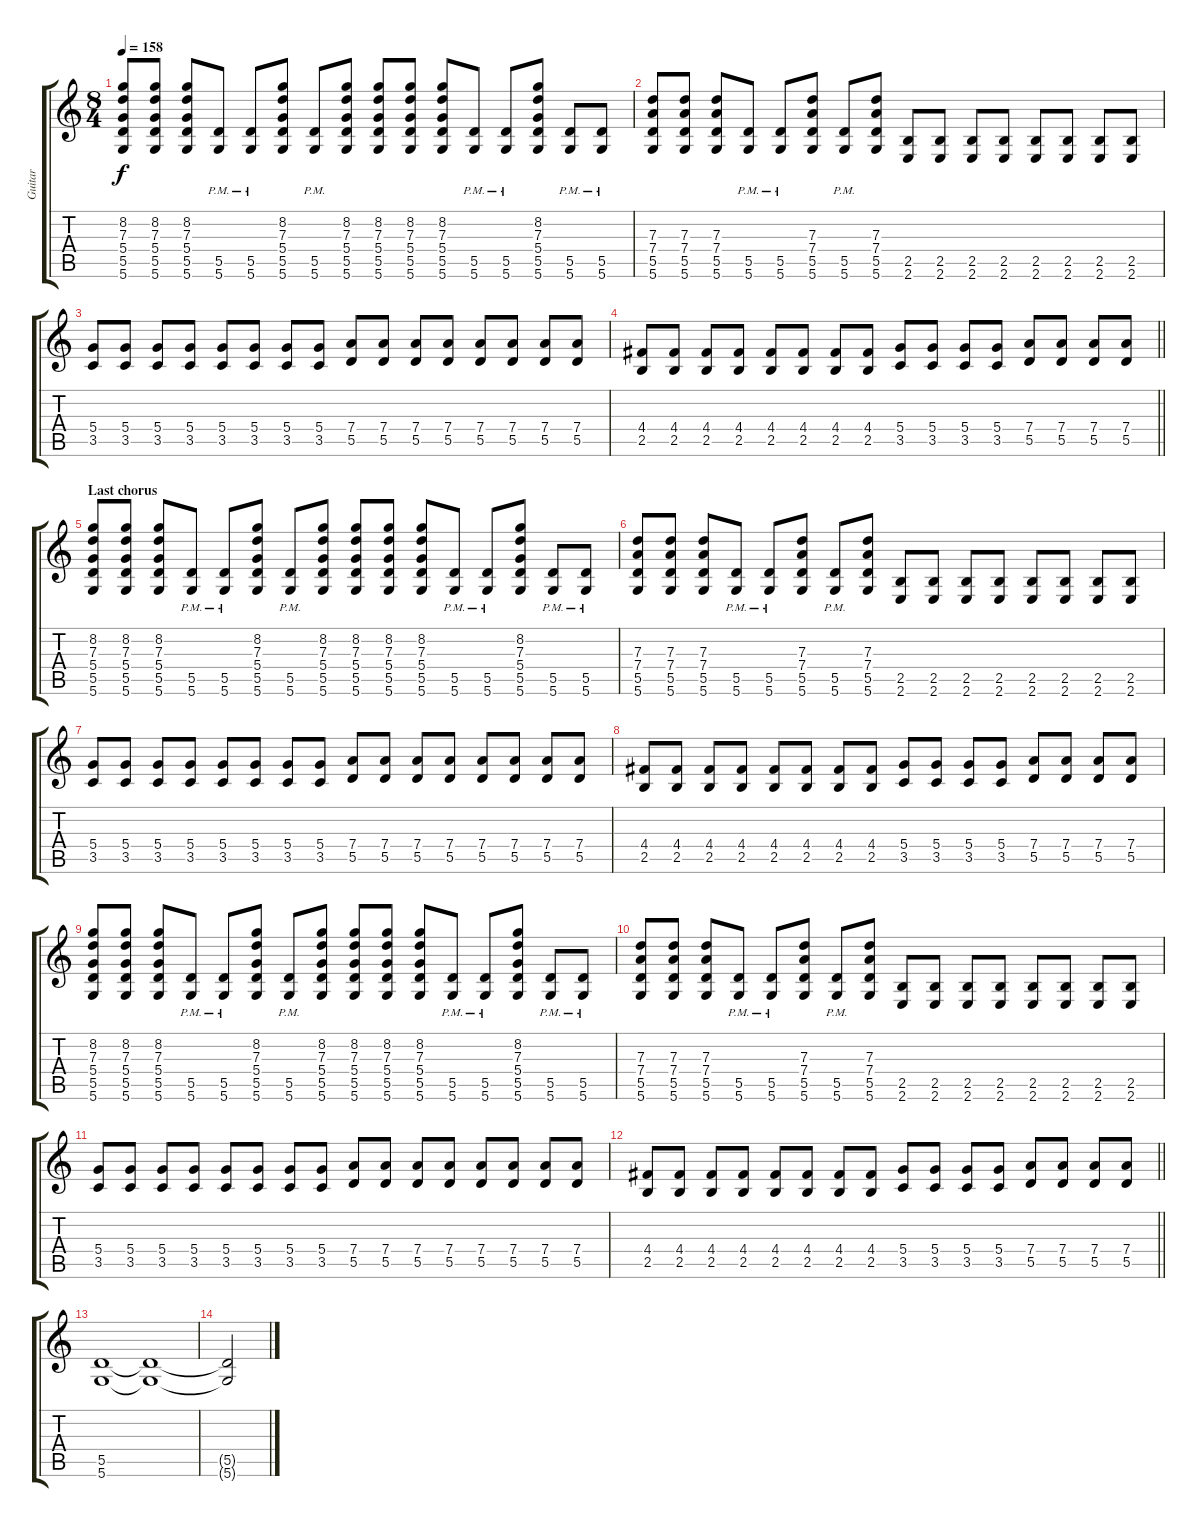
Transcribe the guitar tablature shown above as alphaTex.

\track ("Guitar" "Guitar") {instrument distortionguitar}
\staff {score tabs}
\tuning (E4 B3 G3 D3 A2 D2) {hide}
\ts (8 4)
\tempo 158
\clef g2
\ks c
(8.2 7.3 5.4 5.5 5.6).8{dy f} (8.2 7.3 5.4 5.5 5.6).8 (8.2 7.3 5.4 5.5 5.6).8 (5.5{pm} 5.6{pm}).8 (5.5{pm} 5.6{pm}).8 (8.2 7.3 5.4 5.5 5.6).8 (5.5{pm} 5.6{pm}).8 (8.2 7.3 5.4 5.5 5.6).8 (8.2 7.3 5.4 5.5 5.6).8 (8.2 7.3 5.4 5.5 5.6).8 (8.2 7.3 5.4 5.5 5.6).8 (5.5{pm} 5.6{pm}).8 (5.5{pm} 5.6{pm}).8 (8.2 7.3 5.4 5.5 5.6).8 (5.5{pm} 5.6{pm}).8 (5.5{pm} 5.6{pm}).8 |
(7.3 7.4 5.5 5.6).8 (7.3 7.4 5.5 5.6).8 (7.3 7.4 5.5 5.6).8 (5.5{pm} 5.6{pm}).8 (5.5{pm} 5.6{pm}).8 (7.3 7.4 5.5 5.6).8 (5.5{pm} 5.6{pm}).8 (7.3 7.4 5.5 5.6).8 (2.5 2.6).8 (2.5 2.6).8 (2.5 2.6).8 (2.5 2.6).8 (2.5 2.6).8 (2.5 2.6).8 (2.5 2.6).8 (2.5 2.6).8 |
(5.4 3.5).8 (5.4 3.5).8 (5.4 3.5).8 (5.4 3.5).8 (5.4 3.5).8 (5.4 3.5).8 (5.4 3.5).8 (5.4 3.5).8 (7.4 5.5).8 (7.4 5.5).8 (7.4 5.5).8 (7.4 5.5).8 (7.4 5.5).8 (7.4 5.5).8 (7.4 5.5).8 (7.4 5.5).8 |
\barLineRight lightlight
(4.4 2.5).8 (4.4 2.5).8 (4.4 2.5).8 (4.4 2.5).8 (4.4 2.5).8 (4.4 2.5).8 (4.4 2.5).8 (4.4 2.5).8 (5.4 3.5).8 (5.4 3.5).8 (5.4 3.5).8 (5.4 3.5).8 (7.4 5.5).8 (7.4 5.5).8 (7.4 5.5).8 (7.4 5.5).8 |
\section ("" "Last chorus")
(8.2 7.3 5.4 5.5 5.6).8 (8.2 7.3 5.4 5.5 5.6).8 (8.2 7.3 5.4 5.5 5.6).8 (5.5{pm} 5.6{pm}).8 (5.5{pm} 5.6{pm}).8 (8.2 7.3 5.4 5.5 5.6).8 (5.5{pm} 5.6{pm}).8 (8.2 7.3 5.4 5.5 5.6).8 (8.2 7.3 5.4 5.5 5.6).8 (8.2 7.3 5.4 5.5 5.6).8 (8.2 7.3 5.4 5.5 5.6).8 (5.5{pm} 5.6{pm}).8 (5.5{pm} 5.6{pm}).8 (8.2 7.3 5.4 5.5 5.6).8 (5.5{pm} 5.6{pm}).8 (5.5{pm} 5.6{pm}).8 |
(7.3 7.4 5.5 5.6).8 (7.3 7.4 5.5 5.6).8 (7.3 7.4 5.5 5.6).8 (5.5{pm} 5.6{pm}).8 (5.5{pm} 5.6{pm}).8 (7.3 7.4 5.5 5.6).8 (5.5{pm} 5.6{pm}).8 (7.3 7.4 5.5 5.6).8 (2.5 2.6).8 (2.5 2.6).8 (2.5 2.6).8 (2.5 2.6).8 (2.5 2.6).8 (2.5 2.6).8 (2.5 2.6).8 (2.5 2.6).8 |
(5.4 3.5).8 (5.4 3.5).8 (5.4 3.5).8 (5.4 3.5).8 (5.4 3.5).8 (5.4 3.5).8 (5.4 3.5).8 (5.4 3.5).8 (7.4 5.5).8 (7.4 5.5).8 (7.4 5.5).8 (7.4 5.5).8 (7.4 5.5).8 (7.4 5.5).8 (7.4 5.5).8 (7.4 5.5).8 |
(4.4 2.5).8 (4.4 2.5).8 (4.4 2.5).8 (4.4 2.5).8 (4.4 2.5).8 (4.4 2.5).8 (4.4 2.5).8 (4.4 2.5).8 (5.4 3.5).8 (5.4 3.5).8 (5.4 3.5).8 (5.4 3.5).8 (7.4 5.5).8 (7.4 5.5).8 (7.4 5.5).8 (7.4 5.5).8 |
(8.2 7.3 5.4 5.5 5.6).8 (8.2 7.3 5.4 5.5 5.6).8 (8.2 7.3 5.4 5.5 5.6).8 (5.5{pm} 5.6{pm}).8 (5.5{pm} 5.6{pm}).8 (8.2 7.3 5.4 5.5 5.6).8 (5.5{pm} 5.6{pm}).8 (8.2 7.3 5.4 5.5 5.6).8 (8.2 7.3 5.4 5.5 5.6).8 (8.2 7.3 5.4 5.5 5.6).8 (8.2 7.3 5.4 5.5 5.6).8 (5.5{pm} 5.6{pm}).8 (5.5{pm} 5.6{pm}).8 (8.2 7.3 5.4 5.5 5.6).8 (5.5{pm} 5.6{pm}).8 (5.5{pm} 5.6{pm}).8 |
(7.3 7.4 5.5 5.6).8 (7.3 7.4 5.5 5.6).8 (7.3 7.4 5.5 5.6).8 (5.5{pm} 5.6{pm}).8 (5.5{pm} 5.6{pm}).8 (7.3 7.4 5.5 5.6).8 (5.5{pm} 5.6{pm}).8 (7.3 7.4 5.5 5.6).8 (2.5 2.6).8 (2.5 2.6).8 (2.5 2.6).8 (2.5 2.6).8 (2.5 2.6).8 (2.5 2.6).8 (2.5 2.6).8 (2.5 2.6).8 |
(5.4 3.5).8 (5.4 3.5).8 (5.4 3.5).8 (5.4 3.5).8 (5.4 3.5).8 (5.4 3.5).8 (5.4 3.5).8 (5.4 3.5).8 (7.4 5.5).8 (7.4 5.5).8 (7.4 5.5).8 (7.4 5.5).8 (7.4 5.5).8 (7.4 5.5).8 (7.4 5.5).8 (7.4 5.5).8 |
\barLineRight lightlight
(4.4 2.5).8 (4.4 2.5).8 (4.4 2.5).8 (4.4 2.5).8 (4.4 2.5).8 (4.4 2.5).8 (4.4 2.5).8 (4.4 2.5).8 (5.4 3.5).8 (5.4 3.5).8 (5.4 3.5).8 (5.4 3.5).8 (7.4 5.5).8 (7.4 5.5).8 (7.4 5.5).8 (7.4 5.5).8 |
(5.5 5.6).1 (5.5{t} 5.6{t}).1 |
(5.5{t} 5.6{t}).2
